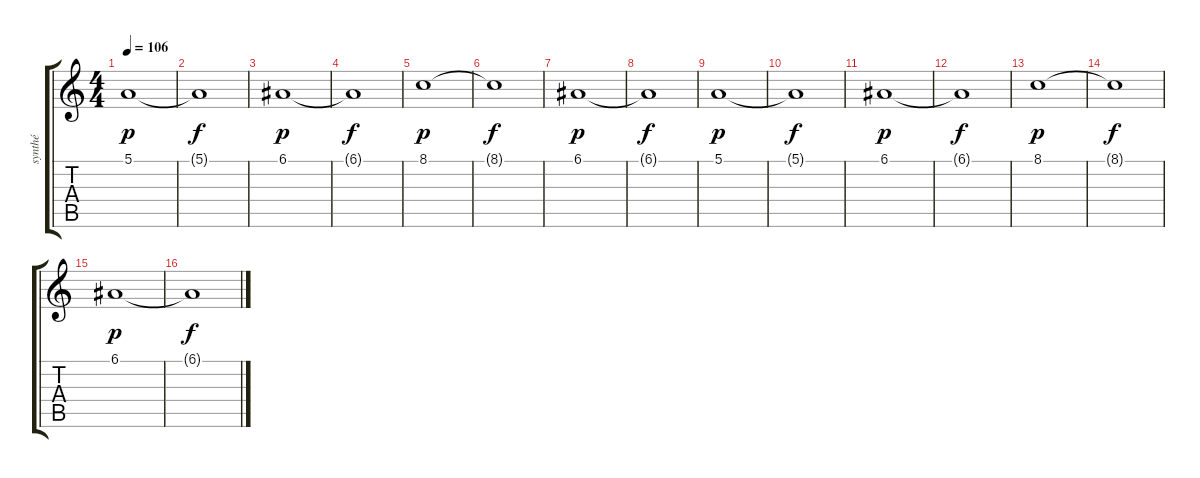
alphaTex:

\track ("synthé" "synthé") {instrument fx7echoes}
\staff {score tabs}
\tuning (E4 B3 G3 D3 A2 E2) {hide}
\ts (4 4)
\tempo 106
\clef g2
\ks c
5.1.1{dy p} |
5.1{t}.1{dy f} |
6.1.1{dy p} |
6.1{t}.1{dy f} |
8.1.1{dy p} |
8.1{t}.1{dy f} |
6.1.1{dy p} |
6.1{t}.1{dy f} |
5.1.1{dy p} |
5.1{t}.1{dy f} |
6.1.1{dy p} |
6.1{t}.1{dy f} |
8.1.1{dy p} |
8.1{t}.1{dy f} |
6.1.1{dy p} |
6.1{t}.1{dy f}
